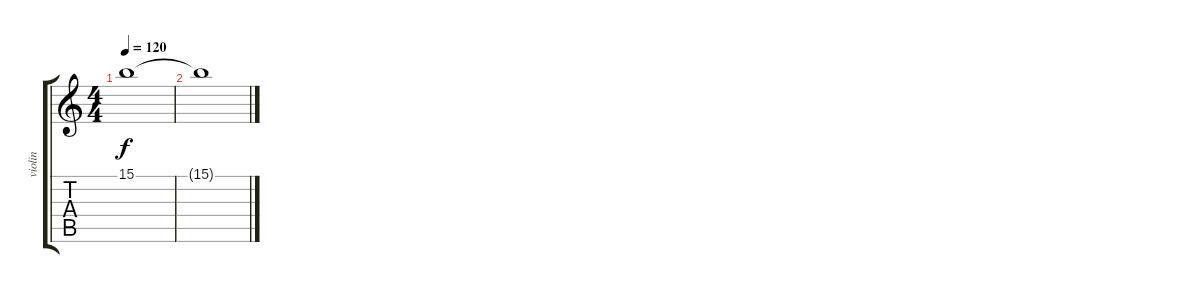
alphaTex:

\track ("violin" "violin") {instrument violin}
\staff {score tabs}
\tuning (Ab4 B3 G3 D3 A2 E2) {hide}
\ts (4 4)
\tempo 120
\clef g2
\ks c
15.1{t}.1{dy f} |
15.1{t}.1
